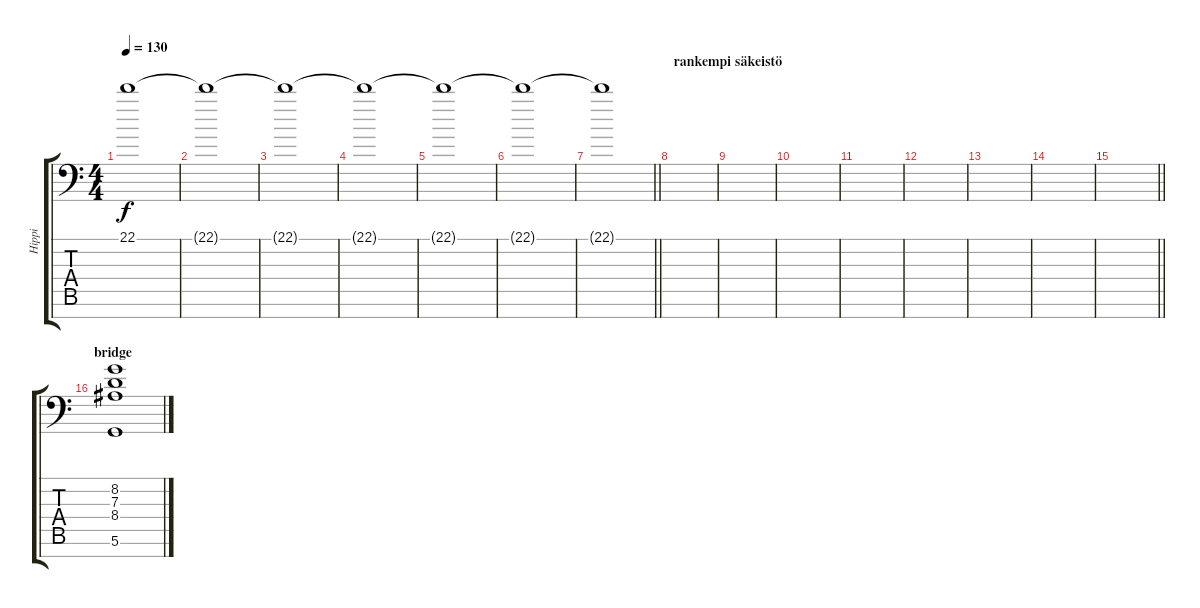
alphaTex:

\track ("Hippi" "Hippi") {instrument stringensemble1}
\staff {score tabs}
\tuning (E4 B3 G3 D3 A2 D2 A1) {hide}
\ts (4 4)
\tempo 130
\clef f4
\ks c
22.1{t}.1{dy f} |
22.1{t}.1 |
22.1{t}.1 |
22.1{t}.1 |
22.1{t}.1 |
22.1{t}.1 |
\barLineRight lightlight
22.1{t}.1 |
\section ("" "rankempi säkeistö")
|
|
|
|
|
|
|
\barLineRight lightlight
|
\section ("" "bridge")
(8.2 7.3 8.4 5.6).1
